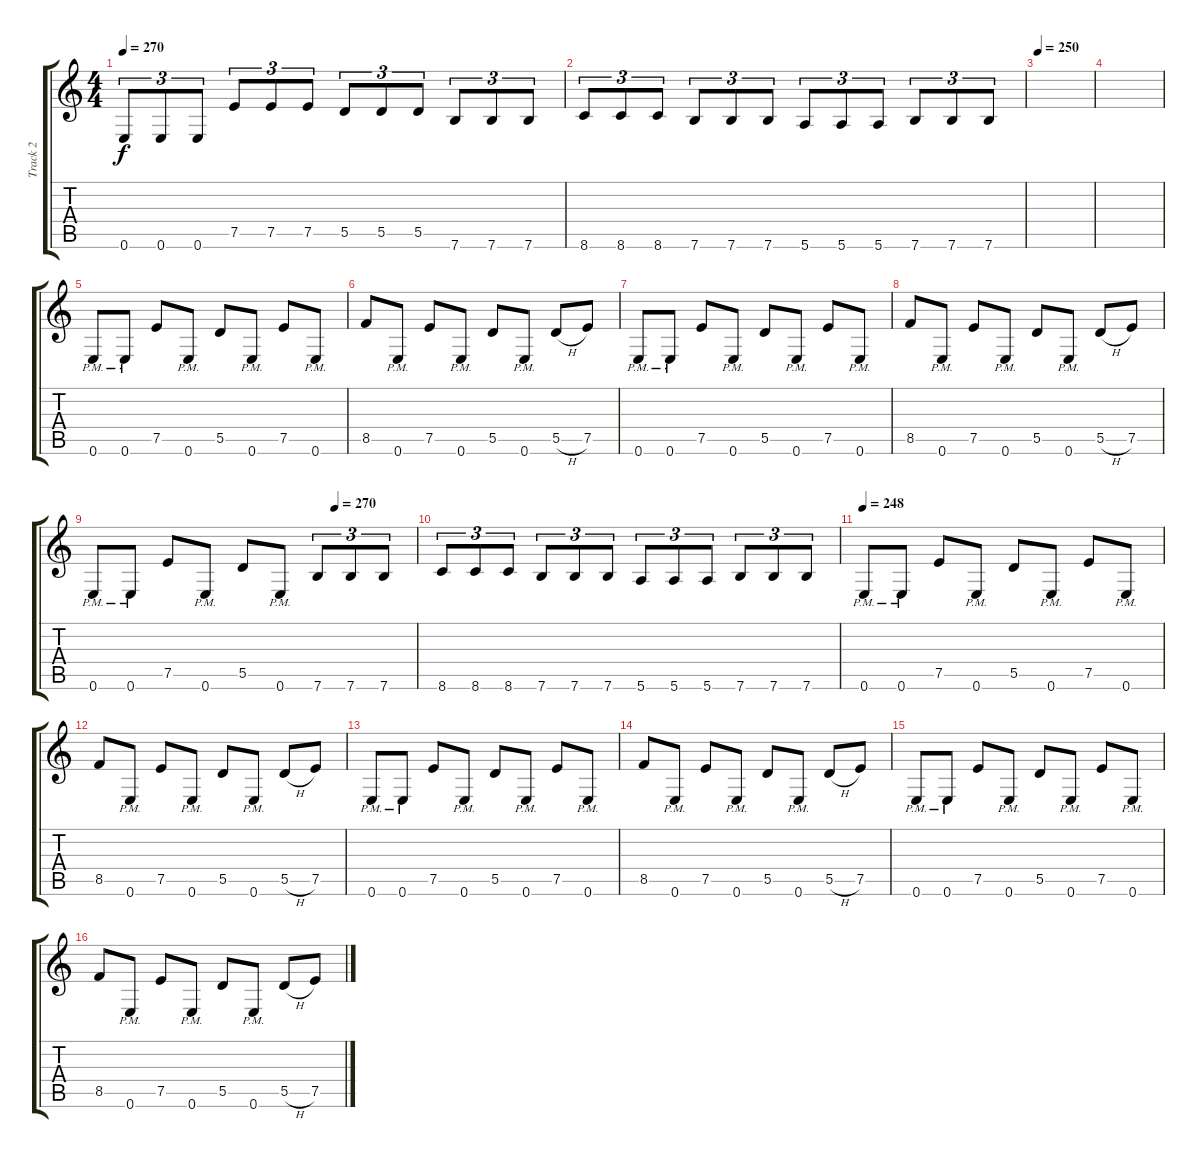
\track ("Track 2" "Track 2") {instrument distortionguitar}
\staff {score tabs}
\tuning (E4 B3 G3 D3 A2 E2) {hide}
\ts (4 4)
\tempo 270
\clef g2
\ks c
0.6.8{tu (3 2) dy f} 0.6.8{tu (3 2)} 0.6.8{tu (3 2)} 7.5.8{tu (3 2)} 7.5.8{tu (3 2)} 7.5.8{tu (3 2)} 5.5.8{tu (3 2)} 5.5.8{tu (3 2)} 5.5.8{tu (3 2)} 7.6.8{tu (3 2)} 7.6.8{tu (3 2)} 7.6.8{tu (3 2)} |
8.6.8{tu (3 2)} 8.6.8{tu (3 2)} 8.6.8{tu (3 2)} 7.6.8{tu (3 2)} 7.6.8{tu (3 2)} 7.6.8{tu (3 2)} 5.6.8{tu (3 2)} 5.6.8{tu (3 2)} 5.6.8{tu (3 2)} 7.6.8{tu (3 2)} 7.6.8{tu (3 2)} 7.6.8{tu (3 2)} |
\tempo 250
|
|
0.6{pm}.8 0.6{pm}.8 7.5.8 0.6{pm}.8 5.5.8 0.6{pm}.8 7.5.8 0.6{pm}.8 |
8.5.8 0.6{pm}.8 7.5.8 0.6{pm}.8 5.5.8 0.6{pm}.8 5.5{h}.8 7.5.8 |
0.6{pm}.8 0.6{pm}.8 7.5.8 0.6{pm}.8 5.5.8 0.6{pm}.8 7.5.8 0.6{pm}.8 |
8.5.8 0.6{pm}.8 7.5.8 0.6{pm}.8 5.5.8 0.6{pm}.8 5.5{h}.8 7.5.8 |
\tempo (270 0.75)
0.6{pm}.8 0.6{pm}.8 7.5.8 0.6{pm}.8 5.5.8 0.6{pm}.8 7.6.8{tu (3 2)} 7.6.8{tu (3 2)} 7.6.8{tu (3 2)} |
8.6.8{tu (3 2)} 8.6.8{tu (3 2)} 8.6.8{tu (3 2)} 7.6.8{tu (3 2)} 7.6.8{tu (3 2)} 7.6.8{tu (3 2)} 5.6.8{tu (3 2)} 5.6.8{tu (3 2)} 5.6.8{tu (3 2)} 7.6.8{tu (3 2)} 7.6.8{tu (3 2)} 7.6.8{tu (3 2)} |
\tempo 248
0.6{pm}.8 0.6{pm}.8 7.5.8 0.6{pm}.8 5.5.8 0.6{pm}.8 7.5.8 0.6{pm}.8 |
8.5.8 0.6{pm}.8 7.5.8 0.6{pm}.8 5.5.8 0.6{pm}.8 5.5{h}.8 7.5.8 |
0.6{pm}.8 0.6{pm}.8 7.5.8 0.6{pm}.8 5.5.8 0.6{pm}.8 7.5.8 0.6{pm}.8 |
8.5.8 0.6{pm}.8 7.5.8 0.6{pm}.8 5.5.8 0.6{pm}.8 5.5{h}.8 7.5.8 |
0.6{pm}.8 0.6{pm}.8 7.5.8 0.6{pm}.8 5.5.8 0.6{pm}.8 7.5.8 0.6{pm}.8 |
8.5.8 0.6{pm}.8 7.5.8 0.6{pm}.8 5.5.8 0.6{pm}.8 5.5{h}.8 7.5.8
